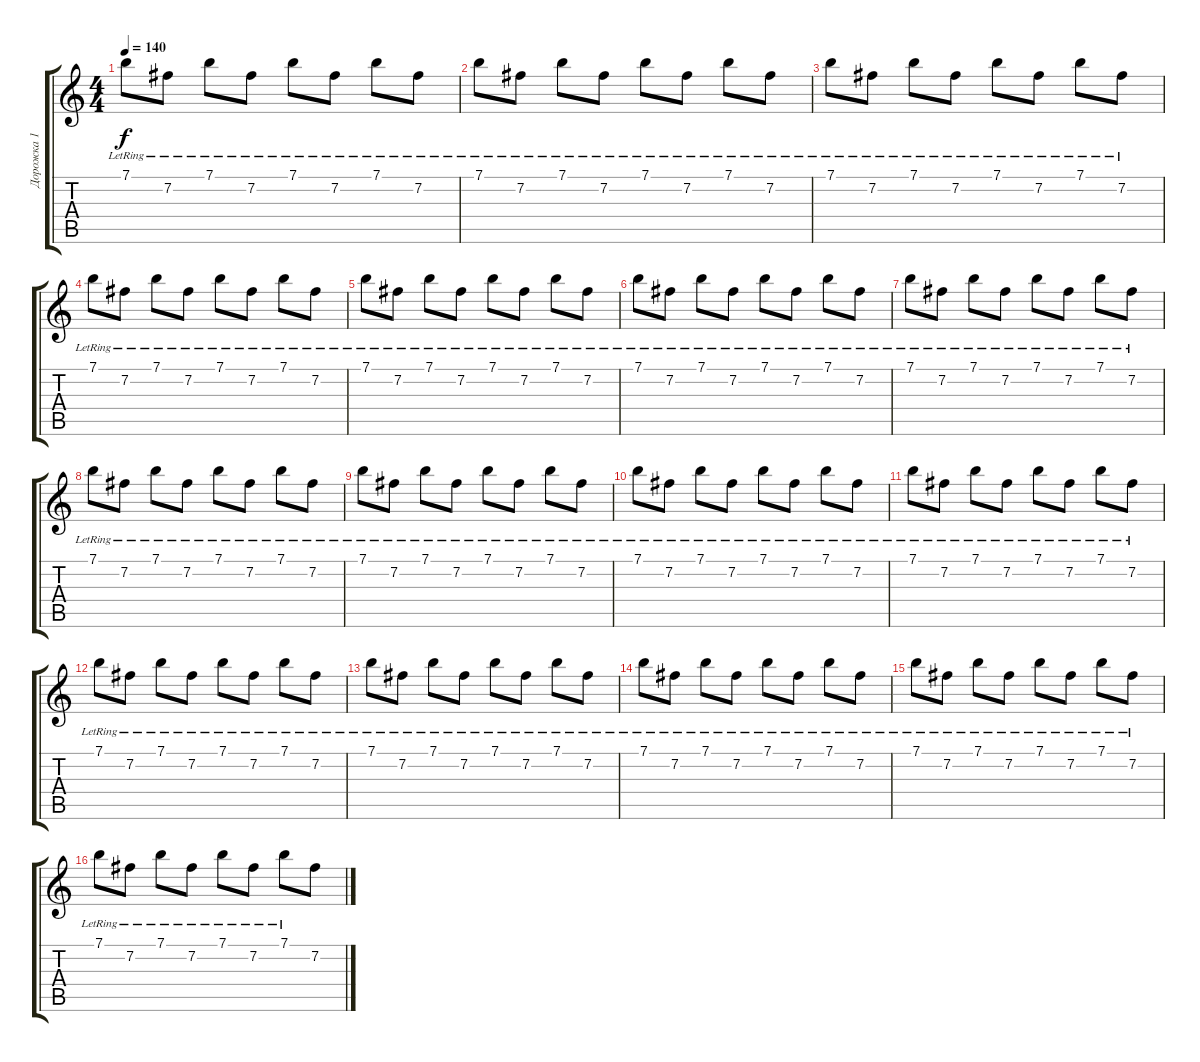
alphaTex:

\track ("Дорожка 1" "Дорожка 1") {instrument electricguitarclean}
\staff {score tabs}
\tuning (E4 B3 G3 D3 A2 E2) {hide}
\ts (4 4)
\tempo 140
\clef g2
\ks c
7.1{lr}.8{dy f volume 7} 7.2{lr}.8 7.1{lr}.8 7.2{lr}.8 7.1{lr}.8 7.2{lr}.8 7.1{lr}.8 7.2{lr}.8 |
7.1{lr}.8 7.2{lr}.8 7.1{lr}.8 7.2{lr}.8 7.1{lr}.8 7.2{lr}.8 7.1{lr}.8 7.2{lr}.8 |
7.1{lr}.8 7.2{lr}.8 7.1{lr}.8 7.2{lr}.8 7.1{lr}.8 7.2{lr}.8 7.1{lr}.8 7.2{lr}.8 |
7.1{lr}.8 7.2{lr}.8 7.1{lr}.8 7.2{lr}.8 7.1{lr}.8 7.2{lr}.8 7.1{lr}.8 7.2{lr}.8 |
7.1{lr}.8 7.2{lr}.8 7.1{lr}.8 7.2{lr}.8 7.1{lr}.8 7.2{lr}.8 7.1{lr}.8 7.2{lr}.8 |
7.1{lr}.8 7.2{lr}.8 7.1{lr}.8 7.2{lr}.8 7.1{lr}.8 7.2{lr}.8 7.1{lr}.8 7.2{lr}.8 |
7.1{lr}.8 7.2{lr}.8 7.1{lr}.8 7.2{lr}.8 7.1{lr}.8 7.2{lr}.8 7.1{lr}.8 7.2{lr}.8 |
7.1{lr}.8 7.2{lr}.8 7.1{lr}.8 7.2{lr}.8 7.1{lr}.8 7.2{lr}.8 7.1{lr}.8 7.2{lr}.8 |
7.1{lr}.8 7.2{lr}.8 7.1{lr}.8 7.2{lr}.8 7.1{lr}.8 7.2{lr}.8 7.1{lr}.8 7.2{lr}.8 |
7.1{lr}.8 7.2{lr}.8 7.1{lr}.8 7.2{lr}.8 7.1{lr}.8 7.2{lr}.8 7.1{lr}.8 7.2{lr}.8 |
7.1{lr}.8 7.2{lr}.8 7.1{lr}.8 7.2{lr}.8 7.1{lr}.8 7.2{lr}.8 7.1{lr}.8 7.2{lr}.8 |
7.1{lr}.8 7.2{lr}.8 7.1{lr}.8 7.2{lr}.8 7.1{lr}.8 7.2{lr}.8 7.1{lr}.8 7.2{lr}.8 |
7.1{lr}.8 7.2{lr}.8 7.1{lr}.8 7.2{lr}.8 7.1{lr}.8 7.2{lr}.8 7.1{lr}.8 7.2{lr}.8 |
7.1{lr}.8 7.2{lr}.8 7.1{lr}.8 7.2{lr}.8 7.1{lr}.8 7.2{lr}.8 7.1{lr}.8 7.2{lr}.8 |
7.1{lr}.8 7.2{lr}.8 7.1{lr}.8 7.2{lr}.8 7.1{lr}.8 7.2{lr}.8 7.1{lr}.8 7.2{lr}.8 |
7.1{lr}.8 7.2{lr}.8 7.1{lr}.8 7.2{lr}.8 7.1{lr}.8 7.2{lr}.8 7.1{lr}.8 7.2.8
